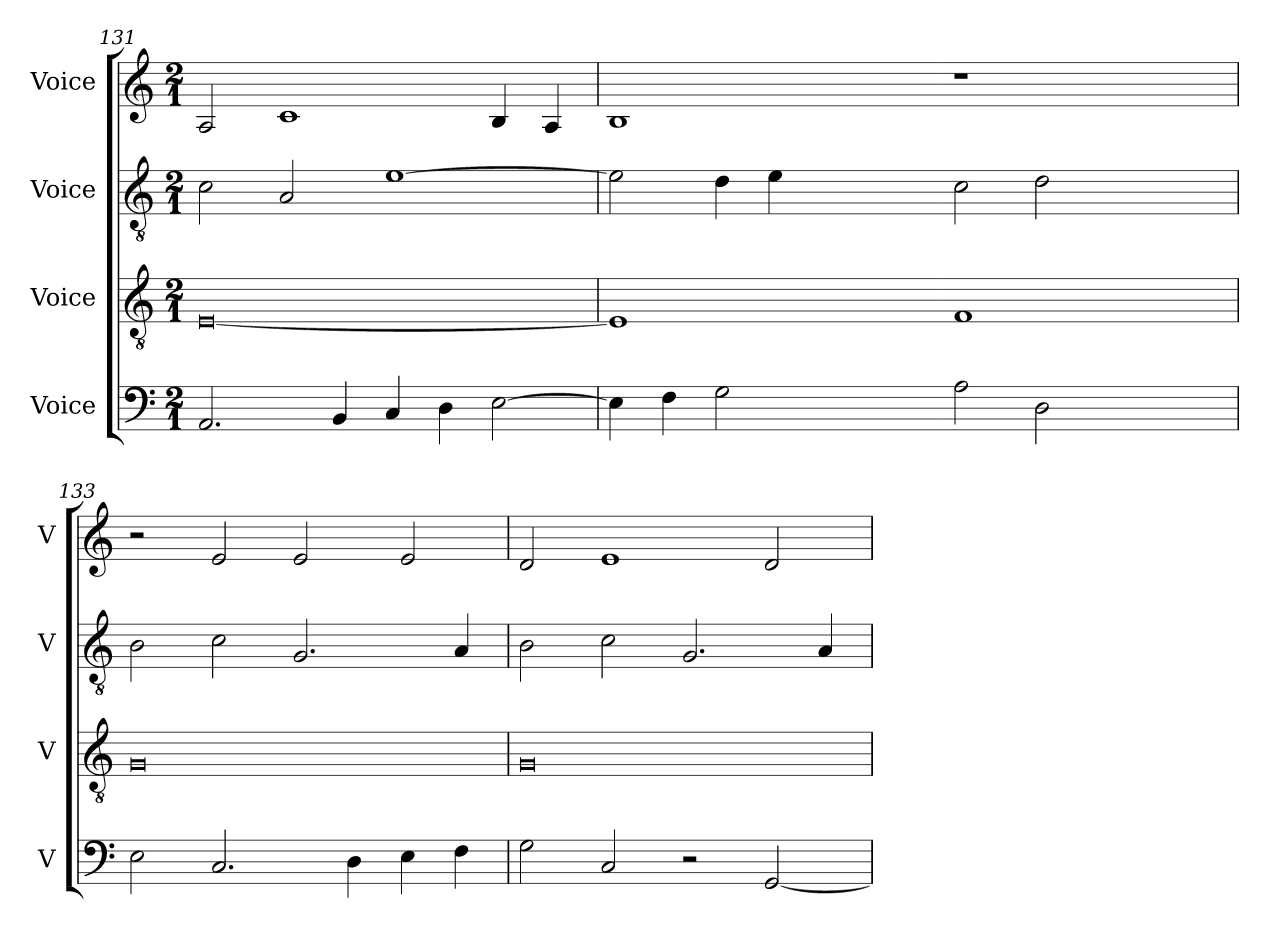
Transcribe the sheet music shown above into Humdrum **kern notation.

**kern	**kern	**kern	**kern
*part4	*part3	*part2	*part1
*staff4	*staff3	*staff2	*staff1
*I"Voice	*I"Voice	*I"Voice	*I"Voice
*I'V	*I'V	*I'V	*I'V
*clefF4	*clefGv2	*clefGv2	*clefG2
*k[]	*k[]	*k[]	*k[]
*M2/1	*M2/1	*M2/1	*M2/1
=131	=131	=131	=131
2.AA/	[0E	2c\	2A/
.	.	2A/	1c
4BB/	.	.	.
4C/	.	[1e	.
4D\	.	.	.
[2E\	.	.	4B/
.	.	.	4A/
=132	=132	=132	=132
4E\]	1E]	2e\]	1B
4F\	.	.	.
2G\	.	4d\	.
.	.	4e\	.
1ryy	1ryy	1ryy	1ryy
=-	=-	=-	=-
2A\	1F	2c\	1r
2D\	.	2d\	.
1ryy	1ryy	1ryy	1ryy
!!LO:PB:g=z
=133	=133	=133	=133
2E\	0G	2B\	2r
2.C/	.	2c\	2e/
.	.	2.G/	2e/
4D\	.	.	.
4E\	.	.	2e/
4F\	.	4A/	.
=134	=134	=134	=134
2G\	0G	2B\	2d/
2C/	.	2c\	1e
2r	.	2.G/	.
[2GG/	.	.	2d/
.	.	4A/	.
=	=	=	=
*-	*-	*-	*-
